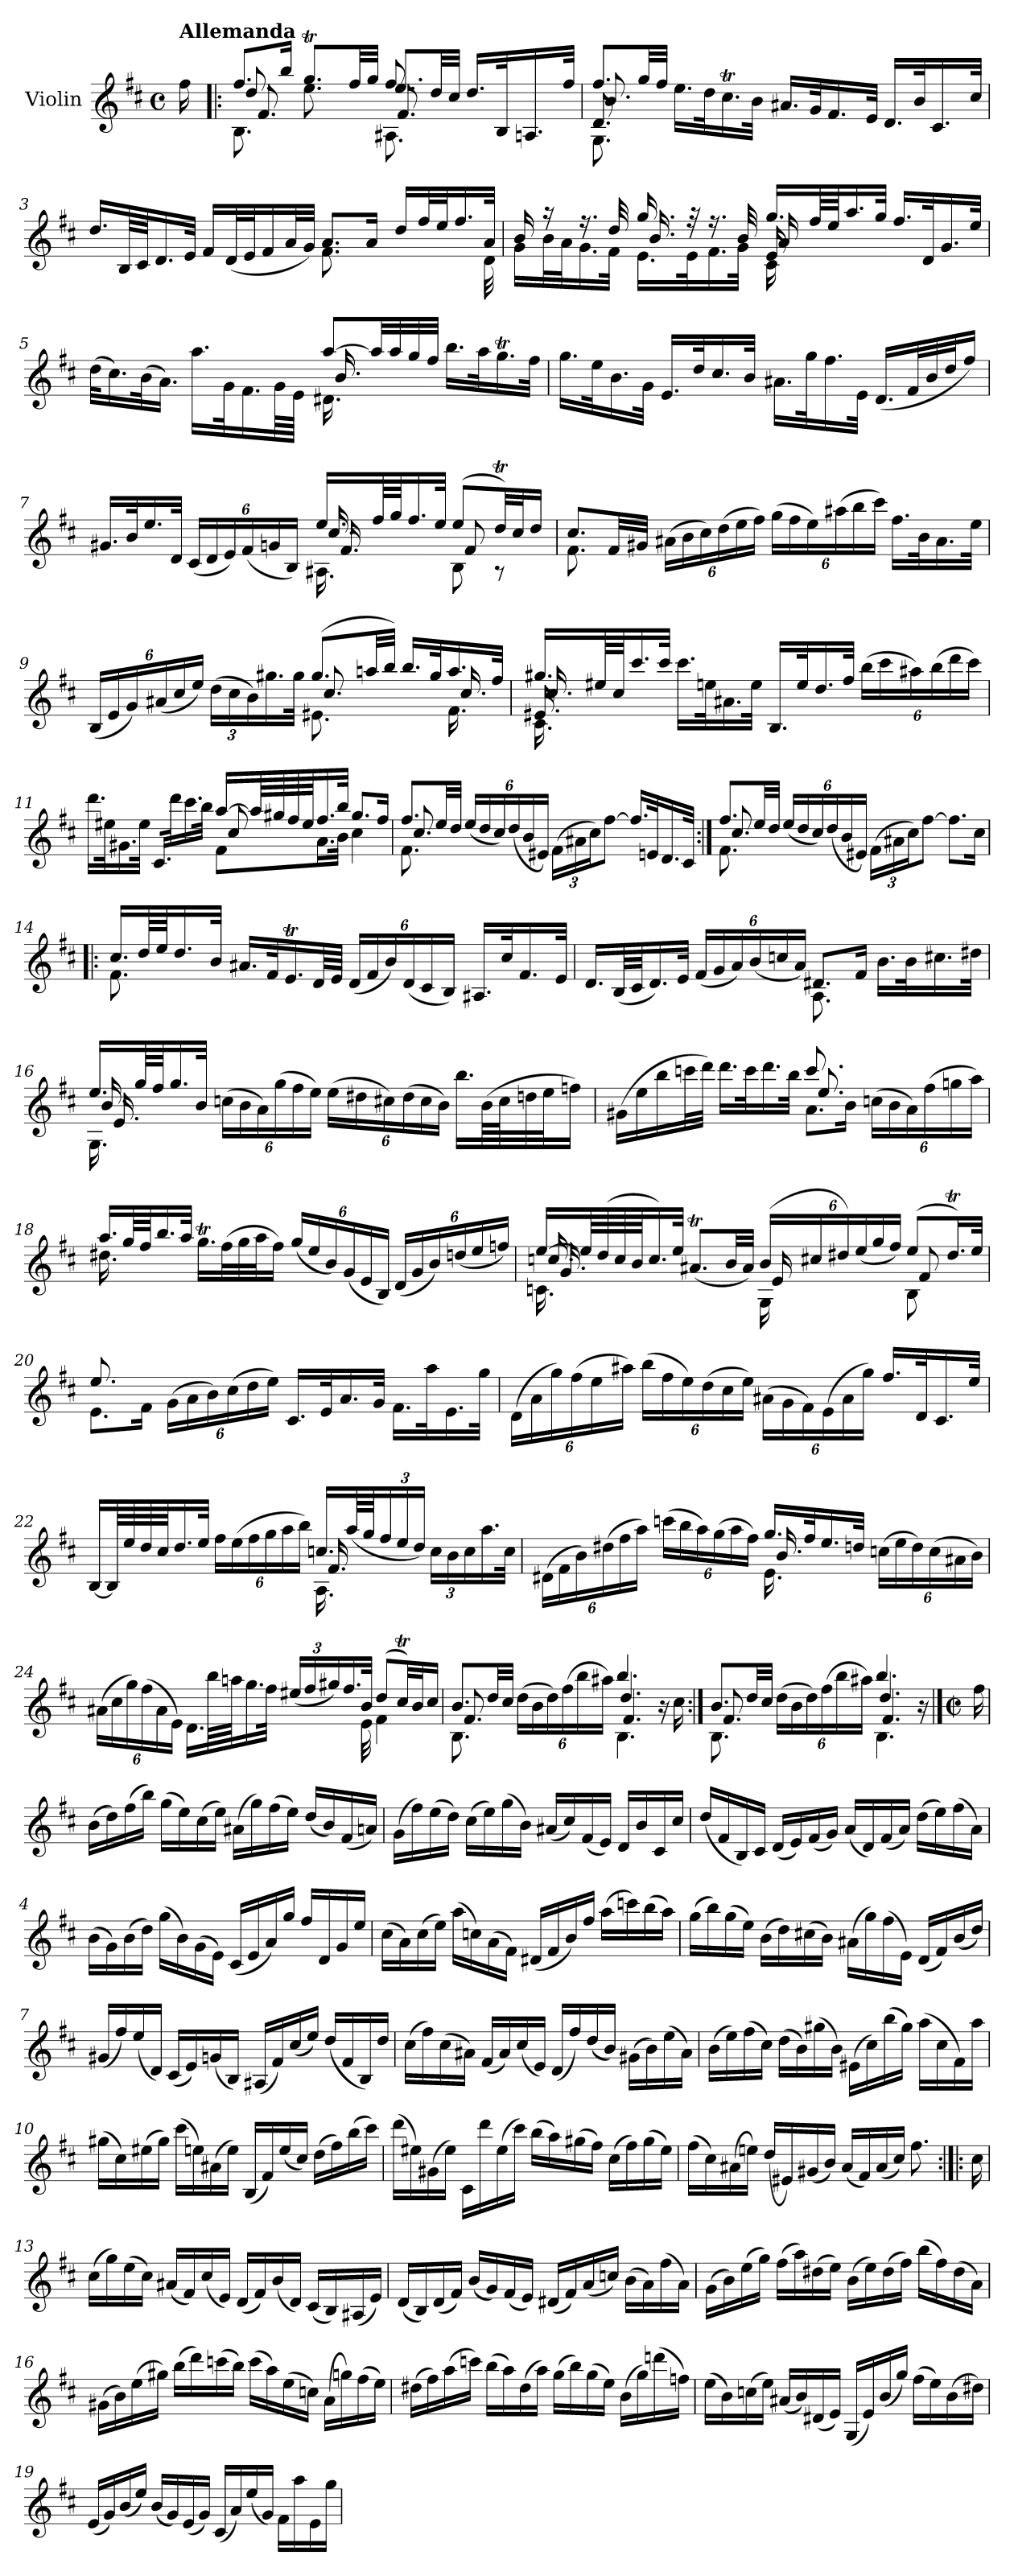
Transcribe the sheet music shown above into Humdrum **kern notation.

**kern
*part1
*staff1
*I"Violin
*I'Vln.
*clefG2
*k[f#c#]
*M4/4
*met(c)
=
!LO:TX:a:B:t=Allemanda
16ff#\
=1!|:
*^
*	*^
*	*	*^
8.ff#/L	8.B\	8.dd/	8.f#/
16bb/Jk	16ryy	16ryy	16ryy
*	*v	*v	*v
8.ggT/L	8.ee\
32ff#/LL	16ryy
32gg/JJJ	.
*^	*^
8.ff#/	8.A#X\	8.ee/L	8.f#/
16ryy	4ryy	32dd/LL	4ryy
.	.	32cc#/JJJ	.
16.dd/LL	.	4ryy	.
32B/K	.	.	.
16.An/	.	.	.
.	16ryy	.	16ryy
32ff#/JJk	.	.	.
=2	=2	=2	=2
8.ff#/L	8.G\	8.b/	8.d/
32gg/LL	2ryy	2ryy	2ryy
32ff#/JJJ	.	.	.
16.ee\LL	.	.	.
32dd\K	.	.	.
16.cc#t\	.	.	.
32b\JJk	.	.	.
16.a#X/LL	.	.	.
32g/K	.	.	.
16.f#/	.	.	.
.	4ryy	4ryy	4ryy
32e/JJk	.	.	.
16.d/LL	.	.	.
32b/K	.	.	.
16.c#/	.	.	.
.	16ryy	16ryy	16ryy
32cc#/JJk	.	.	.
*	*v	*v	*v
!!LO:LB:g=z
=3	=3
16.dd/LL	2ryy
64B/LL	.
64c#/JJ	.
16.d/	.
32e/JJk	.
16f#/LL	.
(<32d/L	.
32e/J	.
16f#/	.
32a/L	.
32g/JJJ)	.
8.a/L	8.f#\
16a/Jk	32ryy
*v	*v
16dd/LL
32ff#/L
32ee/J
16.ff#/
*^
32a/JJk	32d\
=4	=4
*^	*^
16b/	16g\LL	4ryy	2ryy
16r	32b\L	.	.
.	32a\J	.	.
16.rff	16.g\	.	.
32dd/	32f#\JJk	.	.
16.gg/	16.e\LL	16.b/	.
32rff	32e\K	32ryy	.
16.rff	16.f#\	16.ryy@	.
32b/	32g\JJk	32ryy@	.
16.gg/LL	16c#\	16a/	16e/
.	4..ryy	4..ryy	4..ryy
64ff#/LL	.	.	.
64ee/JJ	.	.	.
16.aa/	.	.	.
32gg/JJk	.	.	.
16.ff#/LL	.	.	.
32d/K	.	.	.
16.g/	.	.	.
32ee/JJk	.	.	.
*	*	*v	*v
!!LO:LB:g=z
=5	=5	=5
(>32dd\KLL	2ryy	2ryy
16.cc#\)	.	.
(>32b\K	.	.
16.a\JJ)	.	.
16.aa\LL	.	.
32g\K	.	.
16.f#\	.	.
64g\LL	.	.
64e\JJJJ	.	.
[8aa/L	16.d#X\	16.b/
.	4ryy	4ryy
32aa/LL]	.	.
32aa/	.	.
32gg/	.	.
32ff#/JJJ	.	.
16.bb\LL	.	.
32aa\K	8ryy	8ryy
16.ggT\	.	.
32ff#\JJk	32ryy	32ryy
*v	*v	*v
=6
16.gg\LL
32ee\K
16.b\
32g\JJk
16.e/LL
32dd/K
16.cc#/
32b/JJk
16.a#X\LL
32gg\K
16.ff#\
32e\JJk
(<16.d/LL
32f#/L
32b/
32dd/J
16ff#/JJ)
!!LO:LB:g=z
=7
*^
*	*^
*	*	*^
16.g#X/LL	2ryy	2ryy	2ryy
32b/K	.	.	.
16.ee/	.	.	.
32d/JJk	.	.	.
*Xbrackettup	*	*	*
(<24c#/LL	.	.	.
24d/	.	.	.
24e/)	.	.	.
(<24f#/	.	.	.
24gn/	.	.	.
24B/JJ)	.	.	.
16.ee/LL	16.A#X\	16.cc#/	16.f#/
64ff#/LL	32ryy	32ryy	4ryy
64gg/JJ	.	.	.
16.ff#/	16.ryy@	16.ryy@	.
32ee/JJk	32ryy@	32ryy@	.
(>8ee/L	8B\	8f#/	.
.	.	.	8ryy
32ddT/LL)	8r	8ryy	.
32cc#/J	.	.	.
16dd/JJ	.	.	.
.	.	.	32ryy
*	*v	*v	*v
=8	=8
8.cc#/L	8.f#\
32f#/LL	2ryy
32g#X/JJJ	.
(>24a#X\LL	.
24b\	.
24cc#\)	.
(>24dd\	.
24ee\	.
24ff#\JJ)	.
(>24gg\LL	.
24ff#\	.
24ee\)	.
(>24aa#X\	.
24bb\	.
.	4ryy
24ccc#\JJ)	.
16.ff#\LL	.
32b\K	.
16.a#\	.
.	16ryy
32ee\JJk	.
!!LO:LB:g=z	!!
=9	=9
*	*^
(<24B/LL	2ryy	2ryy
24e/	.	.
24g/)	.	.
(<24a#X/	.	.
24cc#/	.	.
24ee/JJ)	.	.
(>24dd\LL	.	.
24cc#\	.	.
24b\)	.	.
16.gg#X\	.	.
32gg#\JJk	.	.
(>8.gg#/L	8.e#X\	8.cc#/
32aan/LL	8.ryy	8.ryy
32bb/JJJ)	.	.
16.bb/LL	.	.
32gg#/K	.	.
16.aa/	16.f#\	16.cc#/
32ff#/JJk	32ryy	32ryy
=10	=10	=10
*	*	*^
16.gg#X/LL	16.c#\	16.cc#/	16.e#X/
64ee#X/LL	2ryy	2ryy	2ryy
64cc#/JJ	.	.	.
16.ccc#/	.	.	.
32ccc#/JJk	.	.	.
16.ccc#\LL	.	.	.
32een\K	.	.	.
16.a#X\	.	.	.
32ee\JJk	.	.	.
16.B/LL	.	.	.
32ee/K	4ryy	4ryy	4ryy
16.dd/	.	.	.
32ff#/JJk	.	.	.
(>24bb\LL	.	.	.
24ccc#\	.	.	.
24aa#X\)	.	.	.
.	8ryy	8ryy	8ryy
(>24bb\	.	.	.
24ddd\	.	.	.
24ccc#\JJ)	.	.	.
.	32ryy	32ryy	32ryy
*	*	*v	*v
!!LO:LB:g=z
=11	=11	=11
16.ddd\LL	2ryy	2ryy
32ee#X\K	.	.
16.g#X\	.	.
32ee#\JJk	.	.
16.c#/LL	.	.
32ddd\K	.	.
16.ccc#\	.	.
32bb\JJk	.	.
[16aa/LL	8f#\L	8cc#/
64aa/LL]	.	.
64gg#X/	.	.
64ff#/	.	.
64ee#/JJ	.	.
16.ff#/	16.a\L	4.ryy
32bb/JJk	32b\JJk	.
8.gg#/L	4cc#\	.
16ff#/Jk	.	.
=12	=12	=12
8.ff#/L	8.f#\	8.cc#/
32ee/LL	2ryy	2ryy
32dd/JJJ	.	.
(<24ee/LL	.	.
24dd/	.	.
24cc#/)	.	.
(<24dd/	.	.
24b/	.	.
24e#X/JJ)	.	.
(>24f#\LL	.	.
24a#X\	.	.
24cc#\J)	.	.
[8ff#\J	.	.
.	4ryy	4ryy
16.ff#/LL]	.	.
32en/K	.	.
16.d/	.	.
.	16ryy	16ryy
32c#/JJk	.	.
=13:|!	=13:|!	=13:|!
8.ff#/L	8.f#\	8.cc#/
32ee/LL	2ryy	2ryy
32dd/JJJ	.	.
(<24ee/LL	.	.
24dd/	.	.
24cc#/)	.	.
(<24dd/	.	.
24b/	.	.
24e#X/JJ)	.	.
(>24f#\LL	.	.
24a#X\	.	.
24cc#\J)	.	.
[8ff#\J	.	.
.	4ryy	4ryy
8.ff#\L]	.	.
16cc#\Jk	16ryy	16ryy
*	*v	*v
!!LO:LB:g=z
=14!|:	=14!|:
16.cc#/LL	8.f#\
64dd/LL	.
64ee/JJ	.
16.dd/	.
.	2ryy
32b/JJk	.
16.a#X/LL	.
32f#/K	.
16.eT/	.
64d/LL	.
64e/JJJJ	.
(<24d/LL	.
24f#/	.
24b/)	.
(<24d/	.
24c#/	.
.	4ryy
24B/JJ)	.
16.A#X/LL	.
32cc#/K	.
16.f#/	.
.	16ryy
32e/JJk	.
=15	=15
16.d/LL	2ryy
(<64B/LL	.
64c#/JJ	.
16.d/)	.
32e/JJk	.
(<24f#/LL	.
24g/	.
24a/)	.
(<24b/	.
24ccn/	.
24a/JJ)	.
8.d#X/L	8.A\
16f#/Jk	4ryy
16.b\LL	.
32b\K	.
16.cc#X\	.
.	16ryy
32dd#X\JJk	.
!!LO:LB:g=z	!!
=16	=16
*^	*^
16.ee/LL	16.G\	16.b/	16.e/
64gg/LL	2ryy	2ryy	2ryy
64ff#/JJ	.	.	.
16.gg/	.	.	.
32b/JJk	.	.	.
(>24ccn\LL	.	.	.
24b\	.	.	.
24a\)	.	.	.
(>24gg\	.	.	.
24ff#\	.	.	.
24ee\JJ)	.	.	.
(>24ee\LL	.	.	.
24dd#X\	.	.	.
24cc#X\)	.	.	.
.	4ryy	4ryy	4ryy
(>24dd#\	.	.	.
24cc#\	.	.	.
24b\JJ)	.	.	.
16.bb\LL	.	.	.
(>64b\LL	8ryy	8ryy	8ryy
64cc#\J	.	.	.
32ddn\	.	.	.
32ee\J	.	.	.
16ffn\JJ)	.	.	.
.	32ryy	32ryy	32ryy
*	*	*v	*v
=17	=17	=17
(>16g#X\LL	2ryy	2ryy
16ee\	.	.
16bb\	.	.
32cccn\L	.	.
32ddd\JJJ)	.	.
16.ddd\LL	.	.
32ccc\K	.	.
16.ddd\	.	.
32bb\JJk	.	.
8.ccc/	8.a\L	8.ee/
16ryy	16b\Jk	4ryy
(>24ccn\LL	4ryy	.
24b\	.	.
24a\)	.	.
(>24ff#\	.	.
24ggn\	.	.
.	.	16ryy
24aa\JJ)	.	.
*	*v	*v
!!LO:LB:g=z
=18	=18
16.aa/LL	16.dd#X\
64gg/LL	2ryy
64ff#/JJ	.
16.bb/	.
32aa/JJk	.
16.ggT\LL	.
(>32ff#\L	.
32gg\	.
32aa\J	.
16ff#\JJ)	.
(<24gg/LL	.
24ee/	.
24b/)	.
.	4ryy
(<24g/	.
24e/	.
24B/JJ)	.
(<24d/LL	.
24g/	.
24b/)	.
.	8ryy
(<24ddn/	.
24ee/	.
24ffn/JJ)	.
.	32ryy
=19	=19
*^	*^
[16ee/LL	16.cn\	16.ccn/	16.g/
64ee/LL]	.	.	.
(<64dd/	.	.	.
64cc/	32ryy	32ryy	2ryy
64b/JJ	.	.	.
16.cc/)	16.ryy@	16.ryy@	.
32ee/JJk	32ryy@	32ryy@	.
(<8.a#Xt/L	8.ryy@	8.ryy@	.
32b/LL	32ryy@	32ryy@	.
32a#/JJJ)	32ryy@	32ryy@	.
(>24b/LL	16G\	16e/	.
24cc#X/	.	.	.
.	8.ryy	8.ryy	.
24dd#X/)	.	.	.
.	.	.	4ryy
(>24ee/	.	.	.
24gg/	.	.	.
24ff#/JJ)	.	.	.
(>8ee/L	8B\	8f#/	.
.	.	.	8ryy
16.dd#t/L)	8ryy	8ryy	.
32ee/JJk	.	.	32ryy
*	*v	*v	*v
!!LO:LB:g=z
=20	=20
8.ee/	8.e\L
16ryy	16f#\Jk
(>24g\LL	2.ryy
24a\	.
24b\)	.
(>24cc#\	.
24dd\	.
24ee\JJ)	.
16.c#/LL	.
32e/K	.
16.a/	.
32g/JJk	.
16.f#\LL	.
32aa\K	.
16.e\	.
32gg\JJk	.
*v	*v
=21
(>24d\LL
24a\
24gg\)
(>24ff#\
24ee\
24aa#X\JJ)
(>24bb\LL
24ff#\
24ee\)
(>24dd\
24cc#\
24ee\JJ)
(>24a#X\LL
24g\
24f#\)
(>24e\
24a#\
24gg\JJ)
16.ff#/LL
32d/K
16.c#/
32ee/JJk
!!LO:LB:g=z
=22
*^
*	*^
[16B/LL	2ryy	2ryy
64B/LL]	.	.
64ee/	.	.
64dd/	.	.
64cc#/JJ	.	.
16.dd/	.	.
32ee/JJk	.	.
24ff#\LL	.	.
(>24ee\	.	.
24ff#\	.	.
24gg\	.	.
24aa\	.	.
24bb\JJ)	.	.
16.ccn/LL	16.A\	16.f#/
(<64aa/LL	4ryy	4ryy
64gg/JJ	.	.
24ff#/	.	.
24ee/	.	.
24dd/JJ)	.	.
24cc\LL	.	.
24b\	.	.
24cc\	.	.
.	8ryy	8ryy
16.aa\	.	.
32cc\JJk	32ryy	32ryy
=23	=23	=23
(>24d#X\LL	2ryy	2ryy
24f#\	.	.
24b\)	.	.
(>24dd#X\	.	.
24ff#\	.	.
24aa\JJ)	.	.
(>24cccn\LL	.	.
24bb\	.	.
24aa\)	.	.
(>24gg\	.	.
24aa\	.	.
24ff#\JJ)	.	.
16.gg/LL	16.e\	16.b/
32ff#/K	4ryy	4ryy
16.ee/	.	.
32ddn/JJk	.	.
(>24ccn\LL	.	.
24ee\	.	.
24dd\)	.	.
.	8ryy	8ryy
(>24cc\	.	.
24a#X\	.	.
24b\JJ)	.	.
.	32ryy	32ryy
*	*v	*v
!!LO:LB:g=z
=24	=24
(>24a#X\LL	8..ryy
24cc#\	.
24gg\)	.
(>24ff#\	.
24a#\	.
24e\JJ)	.
*v	*v
16.d\LL
64bb\LL
64aan\JJ
16.gg\
32ff#\JJk
(<24ee#X/LL
24ff#/
24gg#X/)
16.ff#/
*^
32b/JJk	32e\
(>8dd/L	4f#\
32cc#t/LL)	.
32b/J	.
16cc#/JJ	.
=25	=25
*^	*^
8.b/L	8.B\	8.f#/	2ryy
32dd/LL	16ryy	16ryy	.
32cc#/JJJ	.	.	.
(>24dd\LL	24ryy@	24ryy@	.
24b\	24ryy@	24ryy@	.
24dd\)	24ryy@	24ryy@	.
(>24ff#\	24ryy@	24ryy@	.
24bb\	24ryy@	24ryy@	.
24aa#X\JJ)	24ryy@	24ryy@	.
4.bb/	4.B\	4.dd/	4.f#/
16r	8ryy	8ryy	8ryy
16cc#\	.	.	.
=26:|!	=26:|!	=26:|!	=26:|!
8.b/L	8.B\	8.f#/	2ryy
32dd/LL	16ryy	16ryy	.
32cc#/JJJ	.	.	.
(>24dd\LL	24ryy@	24ryy@	.
24b\	24ryy@	24ryy@	.
24dd\)	24ryy@	24ryy@	.
(>24ff#\	24ryy@	24ryy@	.
24bb\	24ryy@	24ryy@	.
24aa#X\JJ)	24ryy@	24ryy@	.
4.bb/	4.B\	4.dd/	4.f#/
16r	16ryy	16ryy	16ryy
*v	*v	*v	*v
!!LO:PB:g=z
==
*M2/2
*met(c|)
*^
*	*^
*	*	*^
!LO:TX:a:B:t=Double	!	!	!
*v	*v	*v	*v
16ff#\
=1
(>16b\LL
16dd\)
(>16ff#\
16bb\JJ)
(>16gg\LL
16ee\)
(>16cc#\
16ee\JJ)
(>16a#X\LL
16gg\)
(>16ff#\
16ee\JJ)
(<16dd/LL
16b/)
(<16f#/
16an/JJ)
=2
(>16g\LL
16ff#\)
(>16ee\
16dd\JJ)
(>16cc#\LL
16ee\)
(>16gg\
16b\JJ)
(<16a#X/LL
16cc#/)
(<16f#/
16e/JJ)
16d/LL
16b/
16c#/
16cc#/JJ
=3
(<16dd/LL
16f#/
16B/)
16c#/JJ
(<16d/LL
16e/)
(<16f#/
16g/JJ)
(<16a/LL
16d/)
(<16f#/
16a/JJ)
(>16dd\LL
16ee\)
(>16ff#\
16a\JJ)
!!LO:LB:g=z
=4
(>16b\LL
16g\)
(>16b\
16dd\JJ)
(>16gg\LL
16b\)
(>16g\
16e\JJ)
(<16c#/LL
16e/
16a/)
16gg/JJ
16ff#/LL
16d/
16g/
16ee/JJ
=5
(>16cc#\LL
16a\)
(>16cc#\
16ee\JJ)
(>16aa\LL
16ccn\)
(>16a\
16f#\JJ)
(<16d#X/LL
16f#/
16b/)
16ff#/JJ
(>16aa\LL
16cccn\)
(>16bb\
16aa\JJ)
=6
(>16gg\LL
16bb\)
(>16gg\
16ee\JJ)
(>16b\LL
16dd\)
(>16cc#X\
16b\JJ)
(>16a#X\LL
16gg\)
(>16ff#\
16e\JJ)
(<16d/LL
16f#/)
(<16b/
16dd/JJ)
!!LO:LB:g=z
=7
(<16g#X/LL
16ff#/)
(<16ee/
16d/JJ)
(<16c#/LL
16e/)
(<16gn/
16B/JJ)
(<16A#X/LL
16f#/)
(<16cc#/
16ee/JJ)
(<16dd/LL
16f#/
16B/)
16dd/JJ
=8
(>16cc#\LL
16ff#\)
(>16cc#\
16a#X\JJ)
(<16f#/LL
16a#/)
(<16cc#/
16e/JJ)
(<16d/LL
16ff#/)
(<16dd/
16b/JJ)
(>16g#X\LL
16b\)
(>16ee\
16a#\JJ)
=9
(>16b\LL
16ee\)
(>16ff#\
16cc#\JJ)
(>16dd\LL
16b\)
(>16gg#X\
16b\JJ)
(>16e#X\LL
16cc#\)
(>16bb\
16gg#\JJ)
(>16aa\LL
16cc#\
16f#\)
16aa\JJ
!!LO:LB:g=z
=10
(>16gg#X\LL
16cc#\)
(>16ee#X\
16gg#\JJ)
(>16ccc#\LL
16een\)
(>16a#X\
16ee\JJ)
(<16B/LL
16f#/)
(<16ee/
16cc#/JJ)
(>16dd\LL
16ff#\)
(>16bb\
16ccc#\JJ)
=11
(>16ddd\LL
16ee#X\)
(>16g#X\
16ee#\JJ)
16c#\LL
16ddd\
(>16ee#\
16ccc#\JJ)
(>16bb\LL
16aa\)
(>16gg#X\
16ff#\JJ)
(>16cc#\LL
16ff#\)
(>16gg#\
16ee#\JJ)
=12
(>16ff#\LL
16cc#\)
(>16a#X\
16een\JJ)
(<16dd/LL
16e#X/)
(<16g#X/
16b/JJ)
(<16a#/LL
16f#/)
(<16a#/
16cc#/JJ)
8.ff#\
!!LO:LB:g=z
=12X1:|!|:
16cc#\
=13
(>16cc#\LL
16gg\)
(>16ee\
16cc#\JJ)
(<16a#X/LL
16f#/)
(<16cc#/
16e/JJ)
(<16d/LL
16f#/)
(<16b/
16d/JJ)
(<16c#/LL
16B/)
(<16A#X/
16e/JJ)
=14
(<16d/LL
16B/)
(<16d/
16f#/JJ)
(<16b/LL
16g/)
(<16f#/
16e/JJ)
(<16d#X/LL
16f#/)
(<16a/
16ccn/JJ)
(>16b\LL
16a\)
(>16ff#\
16a\JJ)
=15
(>16g\LL
16b\)
(>16ee\
16gg\JJ)
(>16ff#\LL
16aa\)
(>16dd#X\
16ee\JJ)
(>16b\LL
16ee\)
(>16dd#\
16ff#\JJ)
(>16bb\LL
16ff#\)
(>16dd#\
16a\JJ)
!!LO:LB:g=z
=16
(>16g#X\LL
16b\)
(>16ee\
16gg#X\JJ)
(>16bb\LL
16ddd\)
(>16cccn\
16bb\JJ)
(>16ccc\LL
16aa\)
(>16ee\
16ccn\JJ)
(>16a\LL
16ggn\)
(>16ff#\
16ee\JJ)
=17
(>16dd#X\LL
16ff#\)
(>16aa\
16cccn\JJ)
(>16bb\LL
16aa\)
(>16dd#\
16aa\JJ)
(>16gg\LL
16bb\)
(>16gg\
16ee\JJ)
(>16b\LL
16gg\)
(>16dddn\
16ffn\JJ)
=18
(>16ee\LL
16b\)
(>16ccn\
16ee\JJ)
(<16a#X/LL
16b/)
(<16d#X/
16e/JJ)
(<16G/LL
16e/)
(<16b/
16gg/JJ)
(>16ff#\LL
16ee\)
(>16b\
16dd#X\JJ)
!!LO:LB:g=z
=19
(<16e/LL
16g/)
(<16b/
16ee/JJ)
(<16b/LL
16g/)
(<16e/
16g/JJ)
(<16c#/LL
16a/)
(<16ee/
16g/JJ)
16f#\LL
16aa\
16e\
16gg\JJ
=
*-
